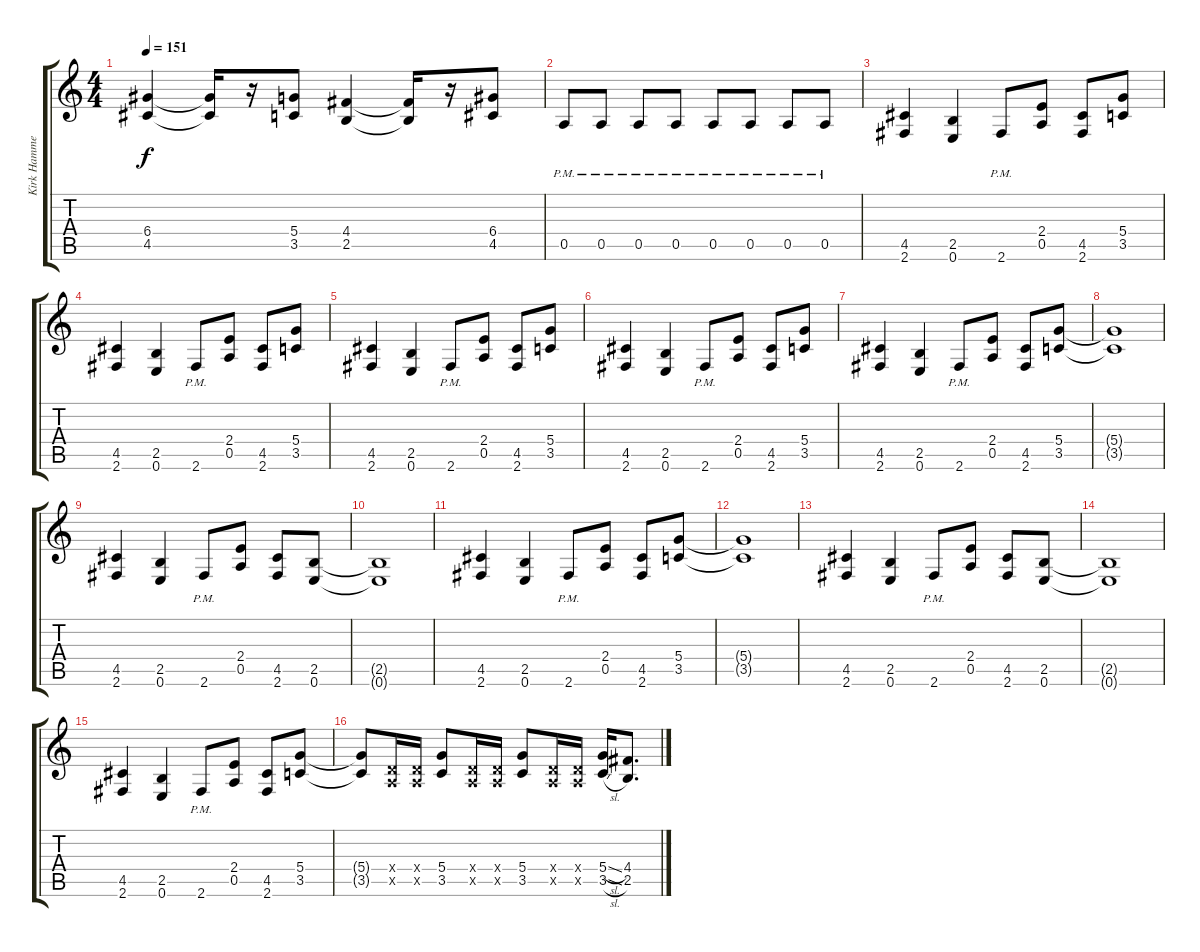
\track ("Kirk Hammet" "Kirk Hamme") {instrument distortionguitar}
\staff {score tabs}
\tuning (E4 B3 G3 D3 A2 E2) {hide}
\ts (4 4)
\tempo 151
\clef g2
\ks c
(6.4 4.5).4{dy f} (6.4{t} 4.5{t}).16 r.16 (5.4 3.5).8 (4.4 2.5).4 (4.4{t} 2.5{t}).16 r.16 (6.4 4.5).8 |
0.5{pm}.8 0.5{pm}.8 0.5{pm}.8 0.5{pm}.8 0.5{pm}.8 0.5{pm}.8 0.5{pm}.8 0.5{pm}.8 |
(4.5 2.6).4 (2.5 0.6).4 2.6{pm}.8 (2.4 0.5).8 (4.5 2.6).8 (5.4 3.5).8 |
(4.5 2.6).4 (2.5 0.6).4 2.6{pm}.8 (2.4 0.5).8 (4.5 2.6).8 (5.4 3.5).8 |
(4.5 2.6).4 (2.5 0.6).4 2.6{pm}.8 (2.4 0.5).8 (4.5 2.6).8 (5.4 3.5).8 |
(4.5 2.6).4 (2.5 0.6).4 2.6{pm}.8 (2.4 0.5).8 (4.5 2.6).8 (5.4 3.5).8 |
(4.5 2.6).4 (2.5 0.6).4 2.6{pm}.8 (2.4 0.5).8 (4.5 2.6).8 (5.4 3.5).8 |
(5.4{t} 3.5{t}).1 |
(4.5 2.6).4 (2.5 0.6).4 2.6{pm}.8 (2.4 0.5).8 (4.5 2.6).8 (2.5 0.6).8 |
(2.5{t} 0.6{t}).1 |
(4.5 2.6).4 (2.5 0.6).4 2.6{pm}.8 (2.4 0.5).8 (4.5 2.6).8 (5.4 3.5).8 |
(5.4{t} 3.5{t}).1 |
(4.5 2.6).4 (2.5 0.6).4 2.6{pm}.8 (2.4 0.5).8 (4.5 2.6).8 (2.5 0.6).8 |
(2.5{t} 0.6{t}).1 |
(4.5 2.6).4 (2.5 0.6).4 2.6{pm}.8 (2.4 0.5).8 (4.5 2.6).8 (5.4 3.5).8 |
(5.4{t} 3.5{t}).8 (0.4{x} 0.5{x}).16 (0.4{x} 0.5{x}).16 (5.4 3.5).8 (0.4{x} 0.5{x}).16 (0.4{x} 0.5{x}).16 (5.4 3.5).8 (0.4{x} 0.5{x}).16 (0.4{x} 0.5{x}).16 (5.4{sl} 3.5{sl}).16 (4.4 2.5).8{d}
